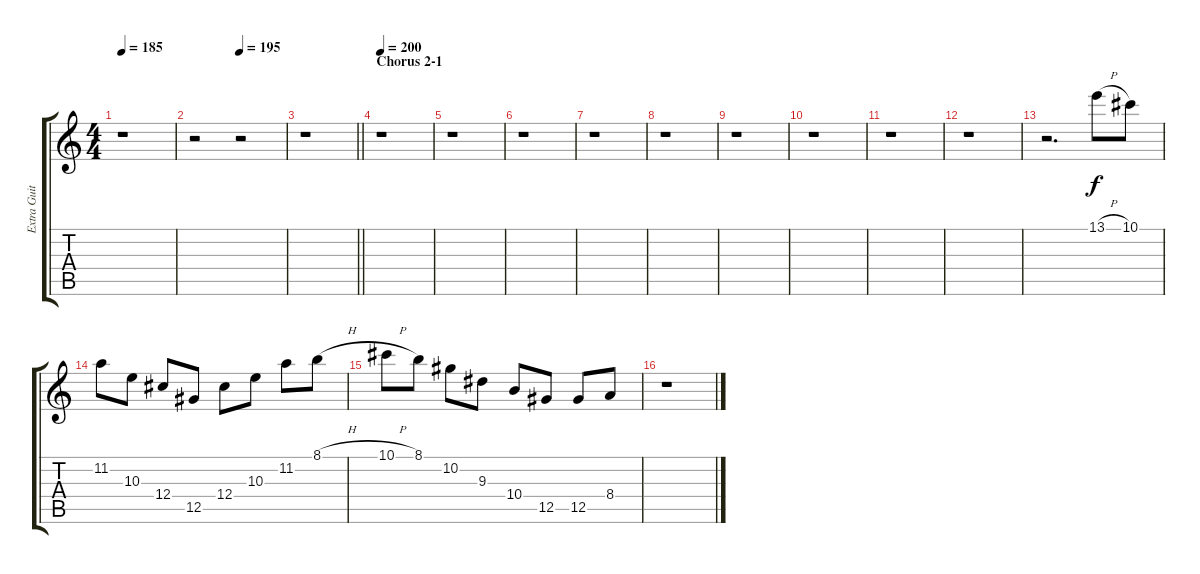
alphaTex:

\track ("Extra Guitar 2" "Extra Guit") {instrument distortionguitar}
\staff {score tabs}
\tuning (Eb4 Bb3 Gb3 Db3 Ab2 Db2) {hide}
\ts (4 4)
\tempo 185
\clef g2
\ks c
r.1{dy f} |
\tempo (195 0.5)
r.2 r.2 |
\barLineRight lightlight
r.1 |
\section ("" "Chorus 2-1")
\tempo 200
r.1 |
r.1 |
r.1 |
r.1 |
r.1 |
r.1 |
r.1 |
r.1 |
r.1 |
r.2{d} 13.1{h}.8 10.1.8 |
11.2.8 10.3.8 12.4.8 12.5.8 12.4.8 10.3.8 11.2.8 8.1{h}.8 |
10.1{h}.8 8.1.8 10.2.8 9.3.8 10.4.8 12.5.8 12.5.8 8.4.8 |
r.1
